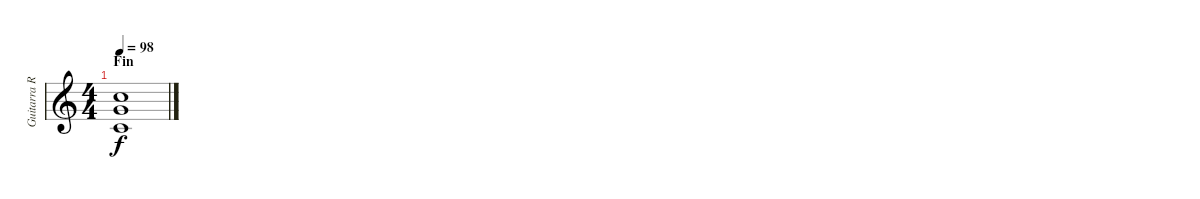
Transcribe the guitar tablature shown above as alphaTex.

\track ("Guitarra Rítmica" "Guitarra R") {instrument acousticguitarsteel}
\staff {score}
\tuning (E4 B3 G3 D3 A2 E2) {hide}
\ts (4 4)
\section ("" "Fin")
\tempo 98
\clef g2
\ks c
(5.3 5.4 3.5).1{dy f}
